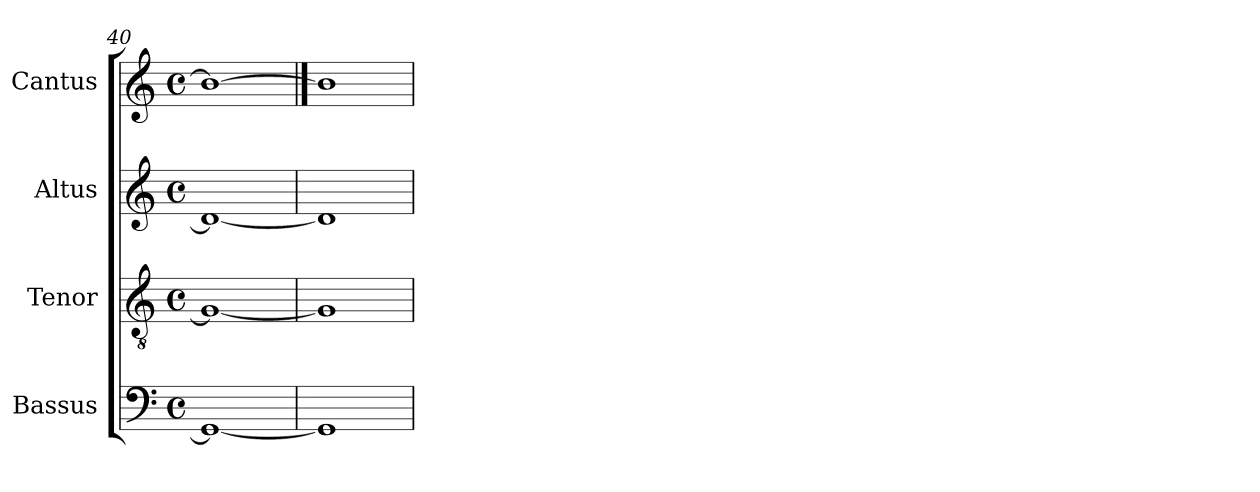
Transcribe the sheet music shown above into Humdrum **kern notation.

**kern	**kern	**kern	**kern
*part4	*part3	*part2	*part1
*staff4	*staff3	*staff2	*staff1
*I"Bassus	*I"Tenor	*I"Altus	*I"Cantus
*clefF4	*clefGv2	*clefG2	*clefG2
*M4/4	*M4/4	*M4/4	*M4/4
*met(c)	*met(c)	*met(c)	*met(c)
=40	=40	=40	=40
1GG_	1G_	1d_	1b_
=41	=41	=41	==41
1GG]	1G]	1d]	1b]
=	=	=	=
*-	*-	*-	*-
